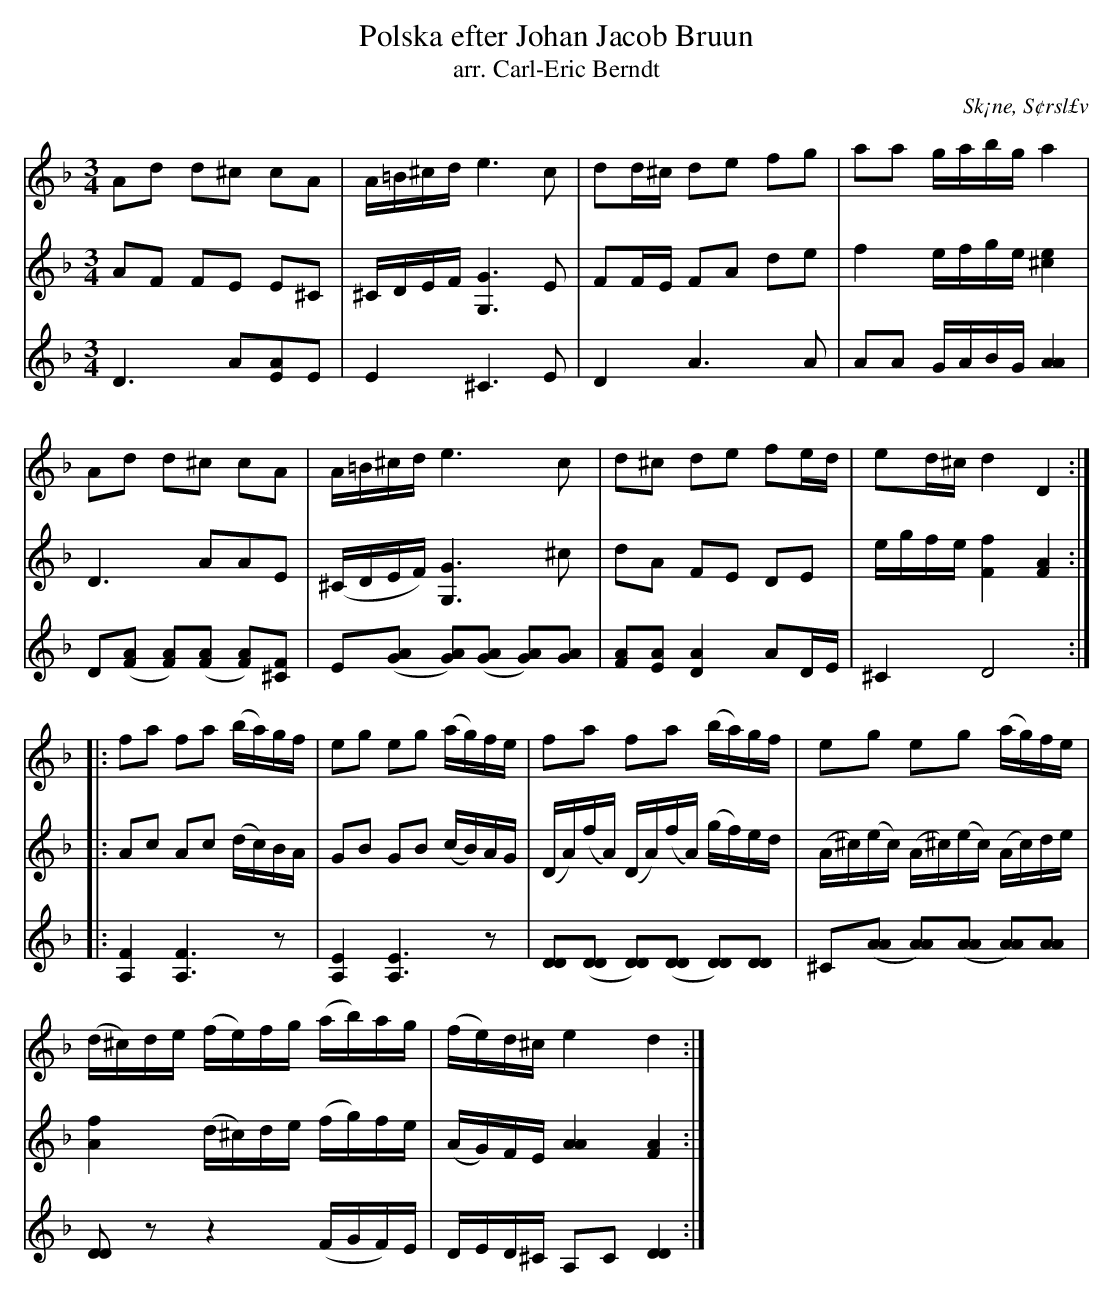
X:1
T:Polska efter Johan Jacob Bruun
T:arr. Carl-Eric Berndt
O:Sk¡ne, S¢rsl£v
M:3/4
L:1/8
K:Dm
V:1
Ad d^c cA | A/=B/^c/d/ e2>c2 | dd/^c/ de fg | aa g/a/b/g/ a2 |
Ad d^c cA | A/=B/^c/d/ e2>c2 | d^c de fe/d/ | ed/^c/ d2 D2 ::
fa fa (b/a/)g/f/ | eg eg (a/g/)f/e/ | fa fa (b/a/)g/f/ | eg eg (a/g/)f/e/ |
(d/^c/)d/e/ (f/e/)f/g/ (a/b/)a/g/ | (f/e/)d/^c/ e2 d2 :|
V:2
AF FE E^C | ^C/D/E/F/ [G2G,2]>E2 | FF/E/ FA de | f2 e/f/g/e/ [e2^c2] |
D3 AAE | (^C/D/E/F/) [G2G,2]>^c2 | dA FE DE | e/g/f/e/ [f2F2] [A2F2] ::
Ac Ac (d/c/)B/A/ | GB GB (c/B/)A/G/ | (D/A/)(f/A/) (D/A/)(f/A/) (g/f/)e/d/ | (A/^c/)(e/c/) (A/^c/)(e/c/) (A/c/)d/e/ |
[f2A2] (d/^c/)d/e/ (f/g/)f/e/ | (A/G/)F/E/ [A2A2] [F2A2] :|
V:3
D3 A[AE]E | E2 ^C3 E | D2 A2>A2 | AA G/A/B/G/ [A2A2] |
D([AF] [AF])([AF] [AF])[F^C] | E([AG] [AG])([AG] [AG])[AG] | [AF][AE] [A2D2] AD/E/ | ^C2 D4 ::
[F2A,2] [F3A,3] z | [E2A,2] [E3A,3] z | [DD]([DD] [DD])([DD] [DD])[DD] | ^C([AA] [AA])([AA] [AA])[AA] |
[DD] z z2 (F/G/F/)E/ | D/E/D/^C/ A,C [D2D2] :|
